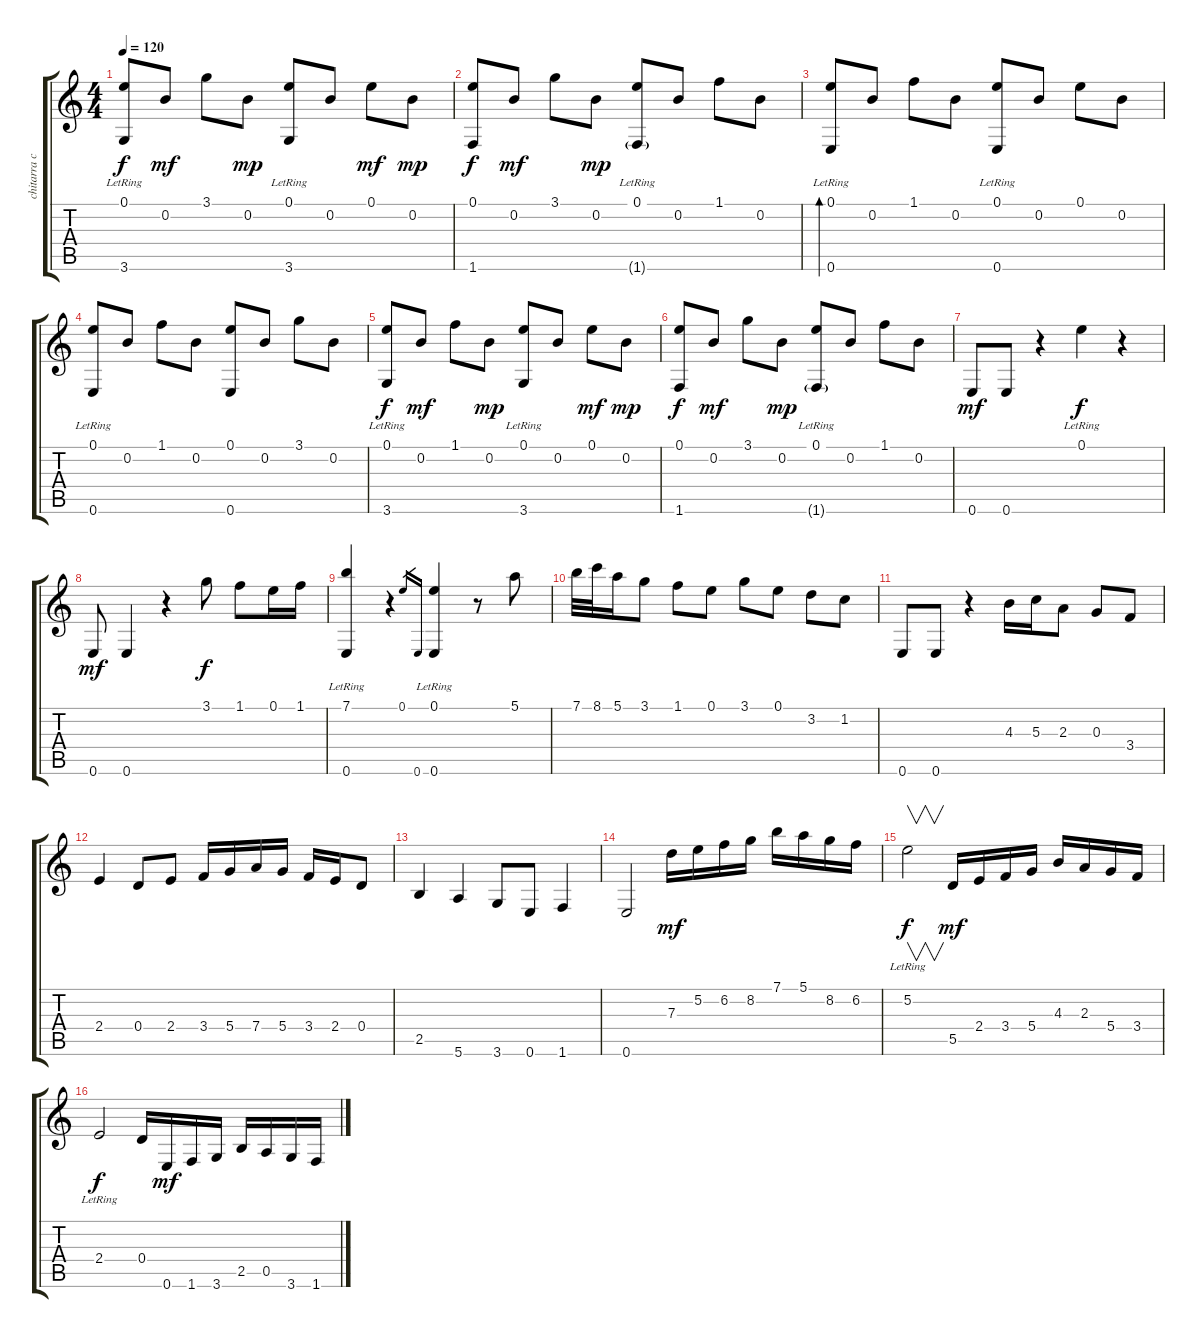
\track ("chitarra classica" "chitarra c") {instrument acousticguitarsteel}
\staff {score tabs}
\tuning (E4 B3 G3 D3 A2 E2) {hide}
\ts (4 4)
\tempo 120
\clef g2
\ks c
(0.1 3.6{lr}).8{dy f} 0.2.8{dy mf} 3.1.8 0.2.8{dy mp} (0.1 3.6{lr}).8 0.2.8 0.1.8{dy mf} 0.2.8{dy mp} |
(0.1 1.6).8{dy f} 0.2.8{dy mf} 3.1.8 0.2.8{dy mp} (0.1 1.6{g lr}).8 0.2.8 1.1.8 0.2.8 |
(0.1 0.6{lr}).8{bd 240} 0.2.8 1.1.8 0.2.8 (0.1 0.6{lr}).8 0.2.8 0.1.8 0.2.8 |
(0.1 0.6{lr}).8 0.2.8 1.1.8 0.2.8 (0.1 0.6).8 0.2.8 3.1.8 0.2.8 |
(0.1 3.6{lr}).8{dy f} 0.2.8{dy mf} 1.1.8 0.2.8{dy mp} (0.1 3.6{lr}).8 0.2.8 0.1.8{dy mf} 0.2.8{dy mp} |
(0.1 1.6).8{dy f} 0.2.8{dy mf} 3.1.8 0.2.8{dy mp} (0.1 1.6{g lr}).8 0.2.8 1.1.8 0.2.8 |
0.6.8{dy mf} 0.6.8 r.4 0.1{lr}.4{dy f} r.4 |
0.6.8{dy mf} 0.6.4 r.4 3.1.8{dy f} 1.1.8 0.1.16 1.1.16 |
(7.1{lr} 0.6).4 r.4 0.1.16{gr} 0.6.16{gr} (0.1{lr} 0.6{lr}).4 r.8 5.1.8 |
7.1.32 8.1.32 5.1.16 3.1.8 1.1.8 0.1.8 3.1.8 0.1.8 3.2.8 1.2.8 |
0.6.8 0.6.8 r.4 4.3.16 5.3.16 2.3.8 0.3.8 3.4.8 |
2.4.4 0.4.8 2.4.8 3.4.16 5.4.16 7.4.16 5.4.16 3.4.16 2.4.16 0.4.8 |
2.5.4 5.6.4 3.6.8 0.6.8 1.6.4 |
0.6.2 7.3.16{dy mf} 5.2.16 6.2.16 8.2.16 7.1.16 5.1.16 8.2.16 6.2.16 |
5.2{lr}.2{v dy f} 5.5.16{dy mf} 2.4.16 3.4.16 5.4.16 4.3.16 2.3.16 5.4.16 3.4.16 |
2.4{lr}.2{dy f} 0.4.16 0.6.16{dy mf} 1.6.16 3.6.16 2.5.16 0.5.16 3.6.16 1.6.16
